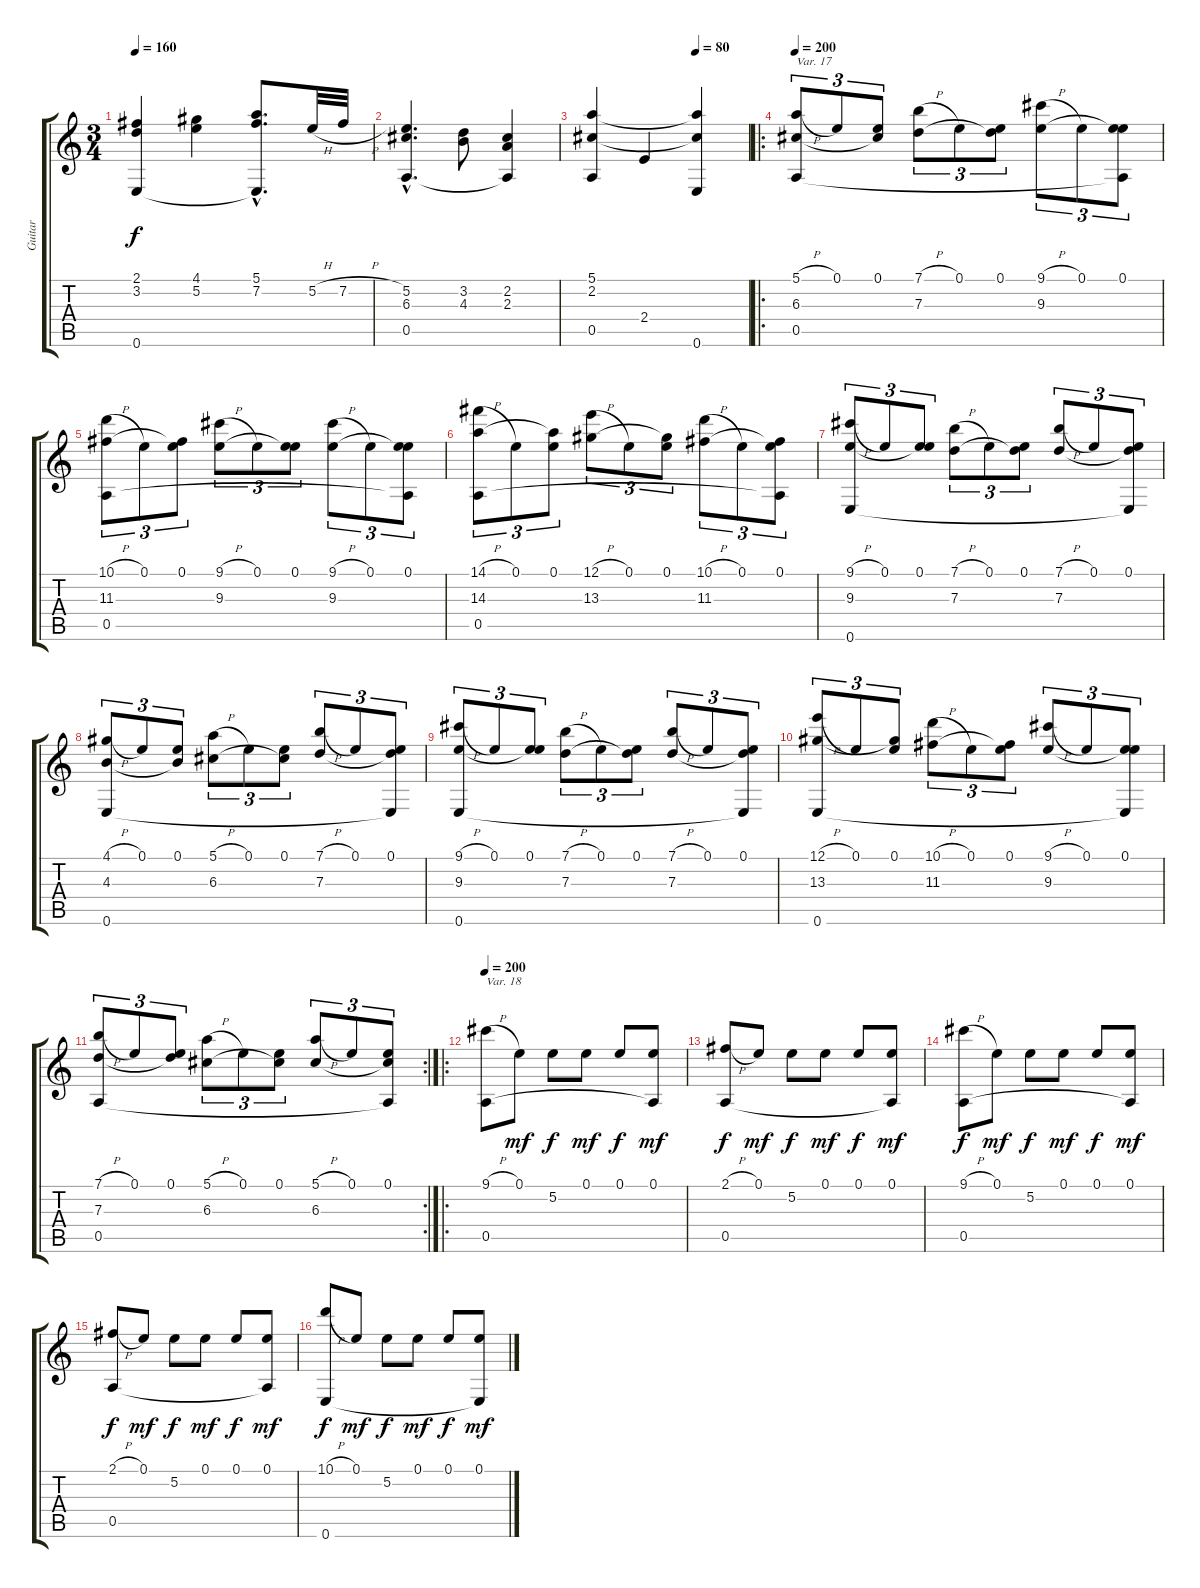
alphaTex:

\track ("Guitar" "Guitar") {instrument acousticguitarnylon}
\staff {score tabs}
\tuning (E4 B3 G3 D3 A2 E2) {hide}
\ts (3 4)
\tempo 160
\clef g2
\ks c
(2.1 3.2 0.6).4{dy f} (4.1 5.2).4 (5.1{hac} 7.2{hac} 0.6{hac t}).8{d} 5.2{h}.32 7.2{h}.32 |
(5.2{hac} 6.3{hac} 0.5{hac}).4{d} (3.2 4.3).8 (2.2 2.3 0.5{t}).4 |
\tempo (80 0.6666666666666666)
(5.1 2.2 0.5).4 2.4.4 (5.1{t} 2.2{t} 0.6).4 |
\ro
\tempo 200
(5.1{h} 6.3 0.5).8{tu (3 2) txt "Var. 17"} 0.1.8{tu (3 2)} (0.1 6.3{t}).8{tu (3 2)} (7.1{h} 7.3).8{tu (3 2)} 0.1.8{tu (3 2)} (0.1 7.3{t}).8{tu (3 2)} (9.1{h} 9.3).8{tu (3 2)} 0.1.8{tu (3 2)} (0.1 9.3{t} 0.5{t}).8{tu (3 2)} |
(10.1{h} 11.3 0.5).8{tu (3 2)} 0.1.8{tu (3 2)} (0.1 11.3{t}).8{tu (3 2)} (9.1{h} 9.3).8{tu (3 2)} 0.1.8{tu (3 2)} (0.1 9.3{t}).8{tu (3 2)} (9.1{h} 9.3).8{tu (3 2)} 0.1.8{tu (3 2)} (0.1 9.3{t} 0.5{t}).8{tu (3 2)} |
(14.1{h} 14.3 0.5).8{tu (3 2)} 0.1.8{tu (3 2)} (0.1 14.3{t}).8{tu (3 2)} (12.1{h} 13.3).8{tu (3 2)} 0.1.8{tu (3 2)} (0.1 13.3{t}).8{tu (3 2)} (10.1{h} 11.3).8{tu (3 2)} 0.1.8{tu (3 2)} (0.1 11.3{t} 0.5{t}).8{tu (3 2)} |
(9.1{h} 9.3 0.6).8{tu (3 2)} 0.1.8{tu (3 2)} (0.1 9.3{t}).8{tu (3 2)} (7.1{h} 7.3).8{tu (3 2)} 0.1.8{tu (3 2)} (0.1 7.3{t}).8{tu (3 2)} (7.1{h} 7.3).8{tu (3 2)} 0.1.8{tu (3 2)} (0.1 7.3{t} 0.6{t}).8{tu (3 2)} |
(4.1{h} 4.3 0.6).8{tu (3 2)} 0.1.8{tu (3 2)} (0.1 4.3{t}).8{tu (3 2)} (5.1{h} 6.3).8{tu (3 2)} 0.1.8{tu (3 2)} (0.1 6.3{t}).8{tu (3 2)} (7.1{h} 7.3).8{tu (3 2)} 0.1.8{tu (3 2)} (0.1 7.3{t} 0.6{t}).8{tu (3 2)} |
(9.1{h} 9.3 0.6).8{tu (3 2)} 0.1.8{tu (3 2)} (0.1 9.3{t}).8{tu (3 2)} (7.1{h} 7.3).8{tu (3 2)} 0.1.8{tu (3 2)} (0.1 7.3{t}).8{tu (3 2)} (7.1{h} 7.3).8{tu (3 2)} 0.1.8{tu (3 2)} (0.1 7.3{t} 0.6{t}).8{tu (3 2)} |
(12.1{h} 13.3 0.6).8{tu (3 2)} 0.1.8{tu (3 2)} (0.1 13.3{t}).8{tu (3 2)} (10.1{h} 11.3).8{tu (3 2)} 0.1.8{tu (3 2)} (0.1 11.3{t}).8{tu (3 2)} (9.1{h} 9.3).8{tu (3 2)} 0.1.8{tu (3 2)} (0.1 9.3{t} 0.6{t}).8{tu (3 2)} |
\rc 2
(7.1{h} 7.3 0.5).8{tu (3 2)} 0.1.8{tu (3 2)} (0.1 7.3{t}).8{tu (3 2)} (5.1{h} 6.3).8{tu (3 2)} 0.1.8{tu (3 2)} (0.1 6.3{t}).8{tu (3 2)} (5.1{h} 6.3).8{tu (3 2)} 0.1.8{tu (3 2)} (0.1 6.3{t} 0.5{t}).8{tu (3 2)} |
\ro
\tempo 200
(9.1{h} 0.5).8{txt "Var. 18"} 0.1.8{dy mf} 5.2.8{dy f} 0.1.8{dy mf} 0.1.8{dy f} (0.1 0.5{t}).8{dy mf} |
(2.1{h} 0.5).8{dy f} 0.1.8{dy mf} 5.2.8{dy f} 0.1.8{dy mf} 0.1.8{dy f} (0.1 0.5{t}).8{dy mf} |
(9.1{h} 0.5).8{dy f} 0.1.8{dy mf} 5.2.8{dy f} 0.1.8{dy mf} 0.1.8{dy f} (0.1 0.5{t}).8{dy mf} |
(2.1{h} 0.5).8{dy f} 0.1.8{dy mf} 5.2.8{dy f} 0.1.8{dy mf} 0.1.8{dy f} (0.1 0.5{t}).8{dy mf} |
(10.1{h} 0.6).8{dy f} 0.1.8{dy mf} 5.2.8{dy f} 0.1.8{dy mf} 0.1.8{dy f} (0.1 0.6{t}).8{dy mf}
